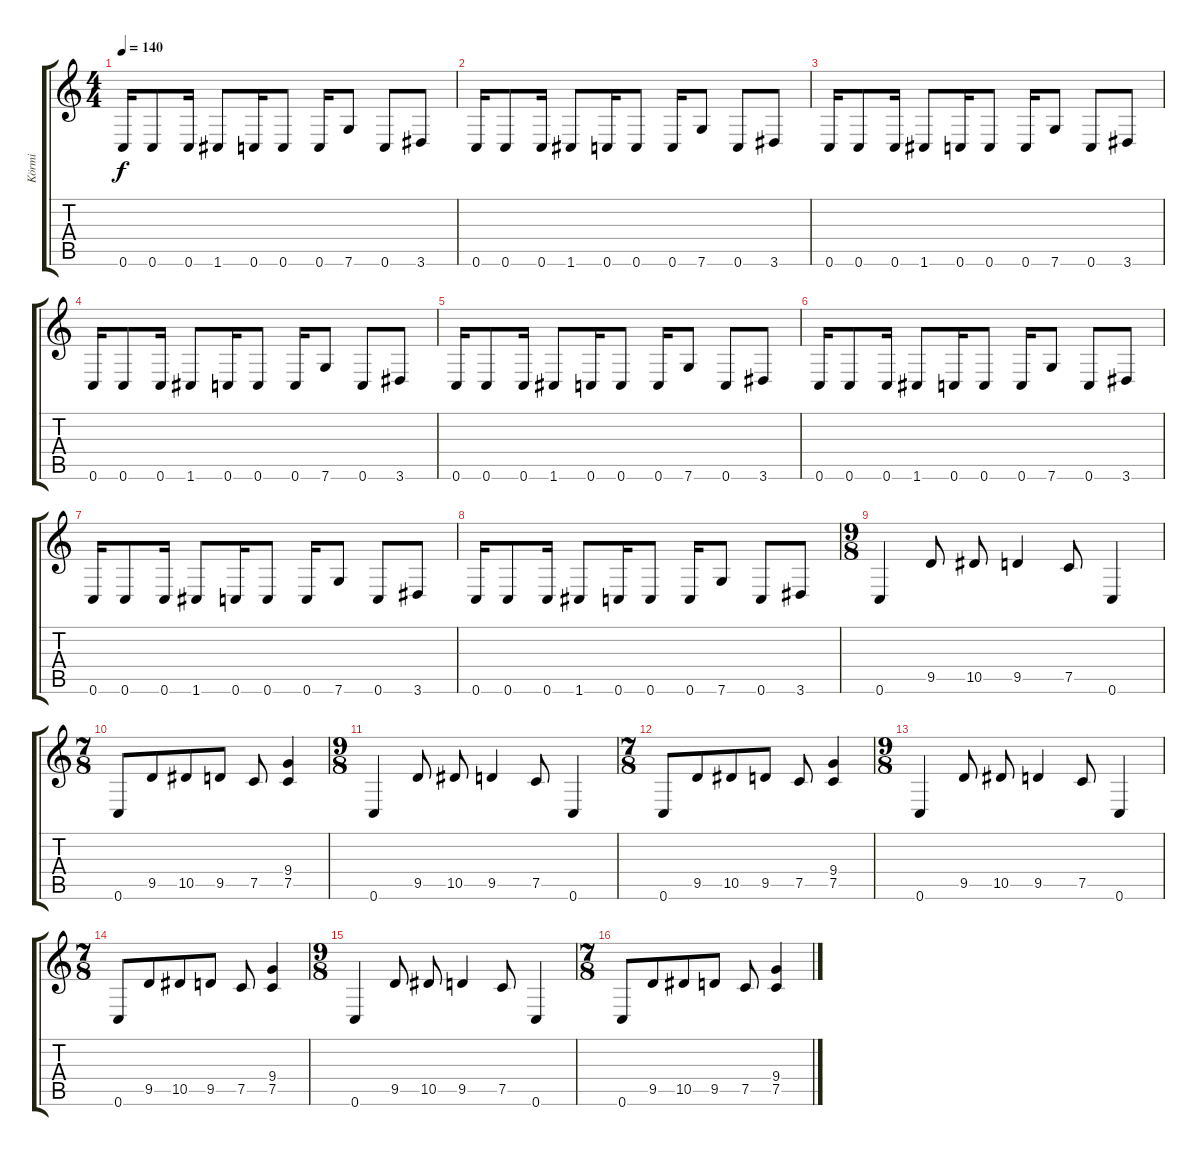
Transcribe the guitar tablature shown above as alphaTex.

\track ("Körmi" "Körmi") {instrument distortionguitar}
\staff {score tabs}
\tuning (C4 G3 Eb3 Bb2 F2 C2) {hide}
\ts (4 4)
\tempo 140
\clef g2
\ks c
0.6.16{dy f} 0.6.8 0.6.16 1.6.8 0.6.16 0.6.8 0.6.16 7.6.8 0.6.8 3.6.8 |
0.6.16 0.6.8 0.6.16 1.6.8 0.6.16 0.6.8 0.6.16 7.6.8 0.6.8 3.6.8 |
0.6.16 0.6.8 0.6.16 1.6.8 0.6.16 0.6.8 0.6.16 7.6.8 0.6.8 3.6.8 |
0.6.16 0.6.8 0.6.16 1.6.8 0.6.16 0.6.8 0.6.16 7.6.8 0.6.8 3.6.8 |
0.6.16 0.6.8 0.6.16 1.6.8 0.6.16 0.6.8 0.6.16 7.6.8 0.6.8 3.6.8 |
0.6.16 0.6.8 0.6.16 1.6.8 0.6.16 0.6.8 0.6.16 7.6.8 0.6.8 3.6.8 |
0.6.16 0.6.8 0.6.16 1.6.8 0.6.16 0.6.8 0.6.16 7.6.8 0.6.8 3.6.8 |
0.6.16 0.6.8 0.6.16 1.6.8 0.6.16 0.6.8 0.6.16 7.6.8 0.6.8 3.6.8 |
\ts (9 8)
0.6.4 9.5.8 10.5.8 9.5.4 7.5.8 0.6.4 |
\ts (7 8)
0.6.8 9.5.8 10.5.8 9.5.8 7.5.8 (9.4 7.5).4 |
\ts (9 8)
0.6.4 9.5.8 10.5.8 9.5.4 7.5.8 0.6.4 |
\ts (7 8)
0.6.8 9.5.8 10.5.8 9.5.8 7.5.8 (9.4 7.5).4 |
\ts (9 8)
0.6.4 9.5.8 10.5.8 9.5.4 7.5.8 0.6.4 |
\ts (7 8)
0.6.8 9.5.8 10.5.8 9.5.8 7.5.8 (9.4 7.5).4 |
\ts (9 8)
0.6.4 9.5.8 10.5.8 9.5.4 7.5.8 0.6.4 |
\ts (7 8)
0.6.8 9.5.8 10.5.8 9.5.8 7.5.8 (9.4 7.5).4
